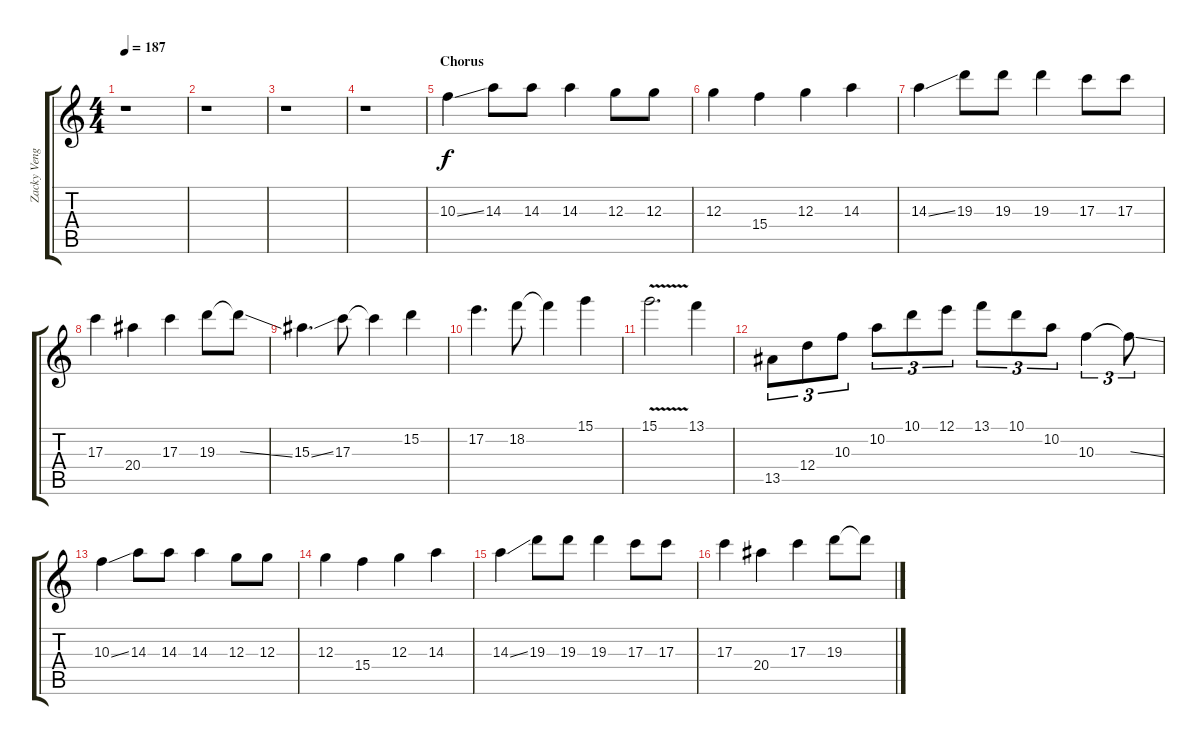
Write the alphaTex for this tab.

\track ("Zacky Vengeance (Pan-Lead 1)" "Zacky Veng") {instrument distortionguitar}
\staff {score tabs}
\tuning (E4 B3 G3 D3 A2 D2) {hide}
\ts (4 4)
\tempo 187
\clef g2
\ks c
r.1{dy f} |
r.1 |
r.1 |
r.1 |
\section ("" "Chorus")
10.3{ss}.4 14.3.8 14.3.8 14.3.4 12.3.8 12.3.8 |
12.3.4 15.4.4 12.3.4 14.3.4 |
14.3{ss}.4 19.3.8 19.3.8 19.3.4 17.3.8 17.3.8 |
17.3.4 20.4.4 17.3.4 19.3.8 19.3{ss t}.8 |
15.3{ss}.4{d} 17.3.8 17.3{t}.4 15.2.4 |
17.2.4{d} 18.2.8 18.2{t}.4 15.1.4 |
15.1{v}.2{d} 13.1.4 |
13.5.8{tu (3 2)} 12.4.8{tu (3 2)} 10.3.8{tu (3 2)} 10.2.8{tu (3 2)} 10.1.8{tu (3 2)} 12.1.8{tu (3 2)} 13.1.8{tu (3 2)} 10.1.8{tu (3 2)} 10.2.8{tu (3 2)} 10.3.4{tu (3 2)} 10.3{ss t}.8{tu (3 2)} |
10.3{ss}.4 14.3.8 14.3.8 14.3.4 12.3.8 12.3.8 |
12.3.4 15.4.4 12.3.4 14.3.4 |
14.3{ss}.4 19.3.8 19.3.8 19.3.4 17.3.8 17.3.8 |
17.3.4 20.4.4 17.3.4 19.3.8 19.3{ss t}.8
